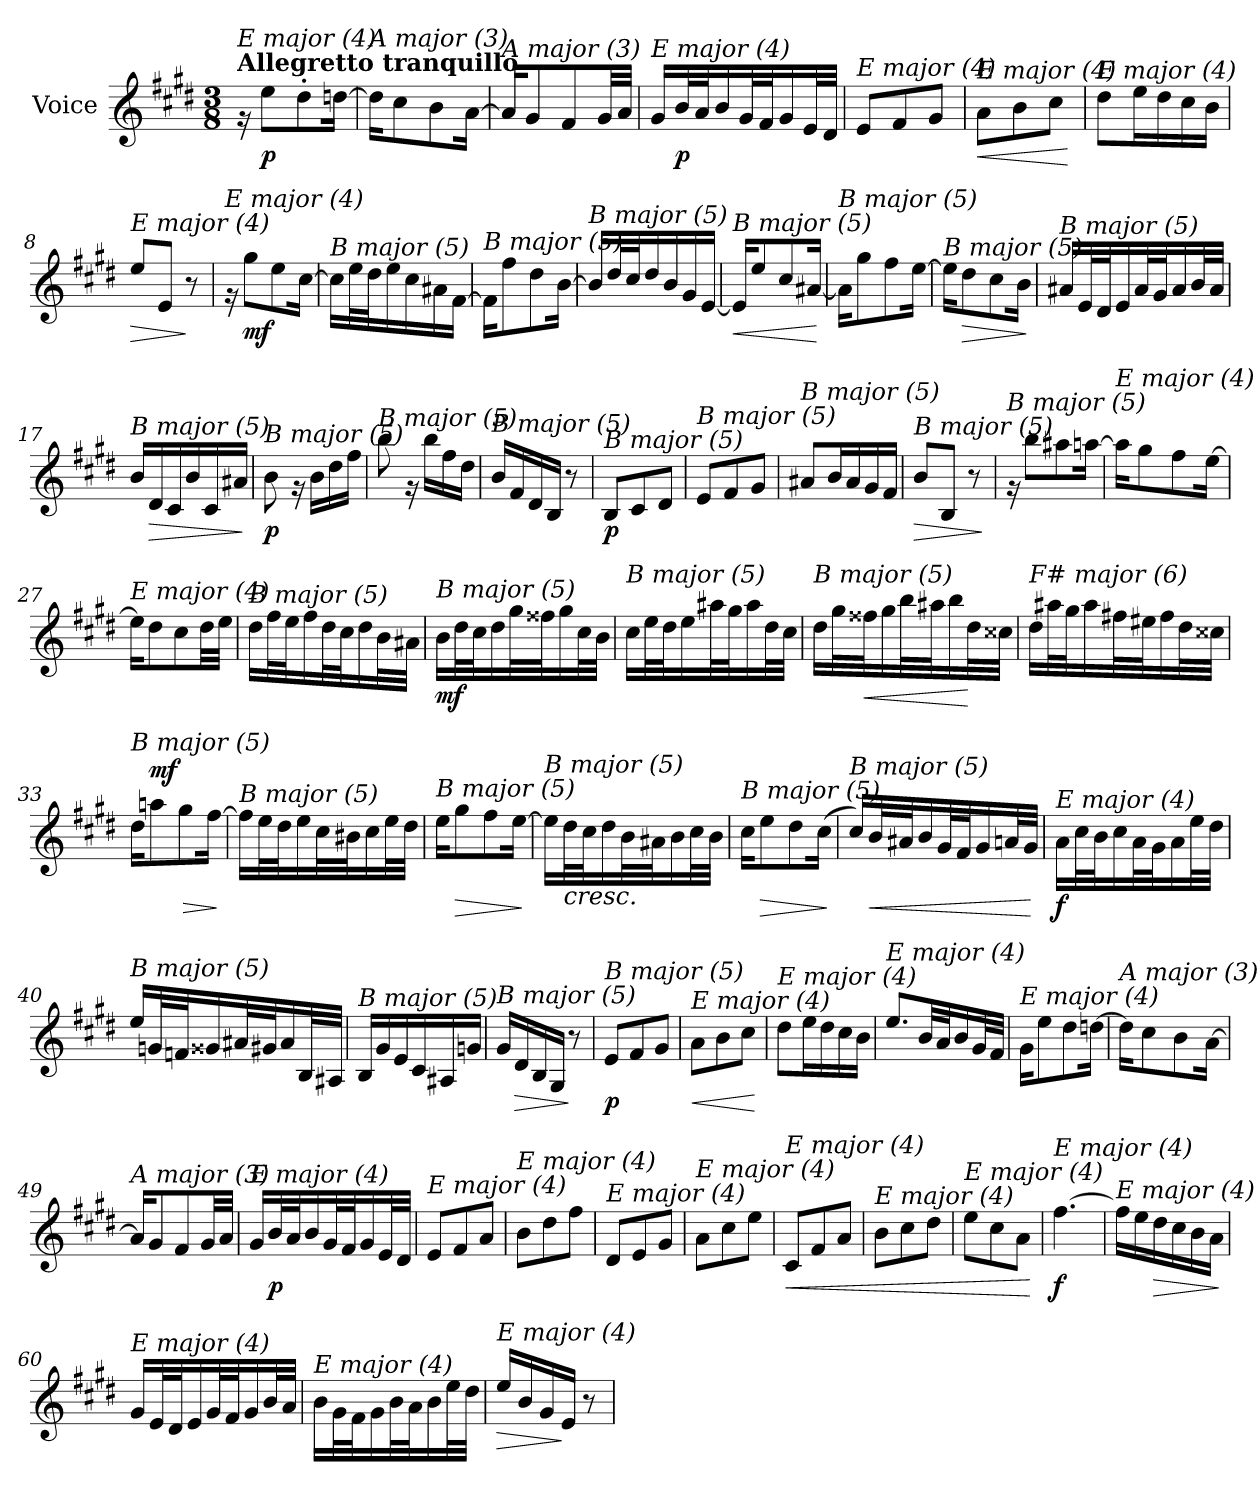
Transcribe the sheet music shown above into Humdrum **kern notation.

**kern	**dynam
*part1	*part1
*staff1	*staff1
*I"Voice	*
*I'V	*
*clefG2	*
*k[f#c#g#d#]	*
*M3/8	*
*MM56	*
=1	=1
!LO:TX:a:B:t=Allegretto tranquillo	!
!LO:TX:i:t=E major (4)	!
16rg	.
!	!LO:DY:b
8ee\L	p
8dd#'\	.
[16ddn\Jk	.
=2	=2
!LO:TX:i:t=A major (3)	!
16dd\KL]	.
8cc#\	.
8b\	.
[16a\Jk	.
=3	=3
!LO:TX:i:t=A major (3)	!
16a/KL]	.
8g#/	.
8f#/	.
32g#/LL	.
32a/JJJ	.
=4	=4
!LO:TX:i:t=E major (4)	!
16g#/LL	.
!	!LO:DY:b
32b/L	p
32a/J	.
16b/	.
32g#/L	.
32f#/J	.
16g#/	.
32e/L	.
32d#/JJJ	.
=5	=5
!LO:TX:i:t=E major (4)	!
8e/L	.
8f#/	.
8g#/J	.
=6	=6
!LO:TX:i:t=E major (4)	!
!	!LO:HP:b
8a\L	<
8b\	.
8cc#\J	.
.	[
=7	=7
!LO:TX:i:t=E major (4)	!
8dd#\L	.
16ee\L	.
16dd#\	.
16cc#\	.
16b\JJ	.
!!LO:LB:g=z
=8	=8
!LO:TX:i:t=E major (4)	!
!	!LO:HP:b
8ee/L	>
8e/J	.
8r	]
=9	=9
!LO:TX:i:t=E major (4)	!
16rg	.
!	!LO:DY:b
8gg#\L	mf
8ee\	.
[16cc#\Jk	.
=10	=10
!LO:TX:i:t=B major (5)	!
16cc#\LL]	.
32ee\L	.
32dd#\J	.
16ee\	.
16cc#\	.
16a#X\	.
[16f#\JJ	.
=11	=11
!LO:TX:i:t=B major (5)	!
16f#\KL]	.
8ff#\	.
8dd#\	.
[16b\Jk	.
=12	=12
!LO:TX:i:t=B major (5)	!
16b/LL]	.
32dd#/L	.
32cc#/J	.
16dd#/	.
16b/	.
16g#/	.
[16e/JJ	.
=13	=13
!LO:TX:i:t=B major (5)	!
!	!LO:HP:b
16e/KL]	<
8ee/	.
8cc#/	.
[16a#X/Jk	.
.	[
=14	=14
!LO:TX:i:t=B major (5)	!
16a#\KL]	.
8gg#\	.
8ff#\	.
[16ee\Jk	.
=15	=15
!LO:TX:i:t=B major (5)	!
16ee\KL]	.
!	!LO:HP:b
8dd#\	>
8cc#\	.
16b\Jk	.
.	]
!!LO:LB:g=z
=16	=16
!LO:TX:i:t=B major (5)	!
16a#X/LL	.
32e/L	.
32d#/J	.
16e/	.
32a#/L	.
32g#/J	.
16a#/	.
32b/L	.
32a#/JJJ	.
=17	=17
!LO:TX:i:t=B major (5)	!
16b/LL	.
!	!LO:HP:b
16d#/	>
16c#/	.
16b/	.
16c#/	.
16a#X/JJ	.
.	]
=18	=18
!LO:TX:i:t=B major (5)	!
!	!LO:DY:b
8b\	p
16rg	.
16b\LL	.
16dd#\	.
16ff#\JJ	.
=19	=19
!LO:TX:i:t=B major (5)	!
8bb\	.
16rg	.
16bb\LL	.
16ff#\	.
16dd#\JJ	.
=20	=20
!LO:TX:i:t=B major (5)	!
16b/LL	.
16f#/	.
16d#/	.
16B/JJ	.
8r	.
=21	=21
!LO:TX:i:t=B major (5)	!
!	!LO:DY:b
8B/L	p
8c#/	.
8d#/J	.
=22	=22
!LO:TX:i:t=B major (5)	!
8e/L	.
8f#/	.
8g#/J	.
!!LO:LB:g=z
=23	=23
!LO:TX:i:t=B major (5)	!
8a#X/L	.
16b/L	.
16a#/	.
16g#/	.
16f#/JJ	.
=24	=24
!LO:TX:i:t=B major (5)	!
!	!LO:HP:b
8b/L	>
8B/J	.
8r	.
.	]
=25	=25
!LO:TX:i:t=B major (5)	!
16rg	.
8bb\L	.
8aa#X\	.
[16aan\Jk	.
=26	=26
!LO:TX:i:t=E major (4)	!
16aa\KL]	.
8gg#\	.
8ff#\	.
[16ee\Jk	.
=27	=27
!LO:TX:i:t=E major (4)	!
16ee\KL]	.
8dd#\	.
8cc#\	.
32dd#\LL	.
32ee\JJJ	.
=28	=28
!LO:TX:i:t=B major (5)	!
16dd#\LL	.
32ff#\L	.
32ee\J	.
16ff#\	.
32dd#\L	.
32cc#\J	.
16dd#\	.
32b\L	.
32a#X\JJJ	.
!!LO:LB:g=z
=29	=29
!LO:TX:i:t=B major (5)	!
!	!LO:DY:b
16b\LL	mf
32dd#\L	.
32cc#\J	.
16dd#\	.
32gg#\L	.
32ff##Xi\J	.
16gg#\	.
32cc#\L	.
32b\JJJ	.
=30	=30
!LO:TX:i:t=B major (5)	!
16cc#\LL	.
32ee\L	.
32dd#\J	.
16ee\	.
32aa#X\L	.
32gg#\J	.
16aa#\	.
32dd#\L	.
32cc#\JJJ	.
=31	=31
!LO:TX:i:t=B major (5)	!
16dd#\LL	.
32gg#\L	.
!	!LO:HP:b
32ff##Xi\J	<
16gg#\	.
32bb\L	.
32aa#X\J	.
16bb\	.
32dd#\L	[
32cc##Xi\JJJ	.
!!LO:LB:g=z
=32	=32
!LO:TX:i:t=F# major (6)	!
16dd#\LL	.
32aa#X\L	.
32gg#\J	.
16aa#\	.
32ff#X\L	.
32ee#Xi\J	.
16ff#\	.
32dd#\L	.
32cc##Xi\JJJ	.
=33	=33
!LO:TX:i:t=B major (5)	!
16dd#\KL	.
!	!LO:HP:b
!	!LO:DY:n=1:a
8aan\	> mf
8gg#\	.
[16ff#\Jk	.
.	]
=34	=34
!LO:TX:i:t=B major (5)	!
16ff#\LL]	.
32ee\L	.
32dd#\J	.
16ee\	.
32cc#\L	.
32b#Xi\J	.
16cc#\	.
32ee\L	.
32dd#\JJJ	.
=35	=35
!LO:TX:i:t=B major (5)	!
16ee\KL	.
!	!LO:HP:b
8gg#\	>
8ff#\	.
[16ee\Jk	.
.	]
=36	=36
!LO:TX:i:t=B major (5)	!
16ee\LL]	.
!LO:TX:b:i:t=cresc.	!
32dd#\L	.
32cc#\J	.
16dd#\	.
32b\L	.
32a#X\J	.
16b\	.
32cc#\L	.
32b\JJJ	.
!!LO:LB:g=z
=37	=37
!LO:TX:i:t=B major (5)	!
16cc#\KL	.
!	!LO:HP:b
8ee\	>
8dd#\	.
(>16cc#\Jk	.
.	]
=38	=38
!LO:TX:i:t=B major (5)	!
16cc#/LL)	.
!	!LO:HP:b
32b/L	<
32a#X/J	.
16b/	.
32g#/L	.
32f#/J	.
16g#/	.
32an/L	.
32g#/JJJ	.
.	[
=39	=39
!LO:TX:i:t=E major (4)	!
!	!LO:DY:b
16a\LL	f
32cc#\L	.
32b\J	.
16cc#\	.
32a\L	.
32g#\J	.
16a\	.
32ee\L	.
32dd#\JJJ	.
=40	=40
!LO:TX:i:t=B major (5)	!
16ee/LL	.
32gnj/L	.
32fnj/J	.
16g##j/	.
32a#X/L	.
32g#/J	.
16a#/	.
32B/L	.
32A#X/JJJ	.
!!LO:LB:g=z
=41	=41
!LO:TX:i:t=B major (5)	!
16B/LL	.
16g#/	.
16e/	.
16c#/	.
16A#X/	.
16gnj/JJ	.
=42	=42
!LO:TX:i:t=B major (5)	!
16g#/LL	.
!	!LO:HP:b
16d#/	>
16B/	.
16G#/JJ	.
8r	]
=43	=43
!LO:TX:i:t=B major (5)	!
!	!LO:DY:b
8e/L	p
8f#/	.
8g#/J	.
=44	=44
!LO:TX:i:t=E major (4)	!
!	!LO:HP:b
8a\L	<
8b\	.
8cc#\J	.
.	[
=45	=45
!LO:TX:i:t=E major (4)	!
8dd#\L	.
16ee\L	.
16dd#\	.
16cc#\	.
16b\JJ	.
=46	=46
!LO:TX:i:t=E major (4)	!
8.ee/L	.
32b/LL	.
32a/J	.
16b/	.
32g#/L	.
32f#/JJJ	.
=47	=47
!LO:TX:i:t=E major (4)	!
16g#\KL	.
8ee\	.
8dd#\	.
[16ddn\Jk	.
!!LO:LB:g=z
=48	=48
!LO:TX:i:t=A major (3)	!
16dd\KL]	.
8cc#\	.
8b\	.
[16a\Jk	.
=49	=49
!LO:TX:i:t=A major (3)	!
16a/KL]	.
8g#/	.
8f#/	.
32g#/LL	.
32a/JJJ	.
=50	=50
!LO:TX:i:t=E major (4)	!
16g#/LL	.
!	!LO:DY:b
32b/L	p
32a/J	.
16b/	.
32g#/L	.
32f#/J	.
16g#/	.
32e/L	.
32d#/JJJ	.
=51	=51
!LO:TX:i:t=E major (4)	!
8e/L	.
8f#/	.
8a/J	.
=52	=52
!LO:TX:i:t=E major (4)	!
8b\L	.
8dd#\	.
8ff#\J	.
=53	=53
!LO:TX:i:t=E major (4)	!
8d#/L	.
8e/	.
8g#/J	.
=54	=54
!LO:TX:i:t=E major (4)	!
8a\L	.
8cc#\	.
8ee\J	.
=55	=55
!LO:TX:i:t=E major (4)	!
!	!LO:HP:b
8c#/L	<
8f#/	.
8a/J	.
=56	=56
!LO:TX:i:t=E major (4)	!
8b\L	.
8cc#\	.
8dd#\J	.
!!LO:LB:g=z
=57	=57
!LO:TX:i:t=E major (4)	!
8ee\L	.
8cc#\	.
8a\J	.
.	[
=58	=58
!LO:TX:i:t=E major (4)	!
!	!LO:DY:b
[4.ff#\	f
=59	=59
!LO:TX:i:t=E major (4)	!
16ff#\LL]	.
16ee\	.
!	!LO:HP:b
16dd#\	>
16cc#\	.
16b\	.
16a\JJ	.
.	]
=60	=60
!LO:TX:i:t=E major (4)	!
16g#/LL	.
32e/L	.
32d#/J	.
16e/	.
32g#/L	.
32f#/J	.
16g#/	.
32b/L	.
32a/JJJ	.
=61	=61
!LO:TX:i:t=E major (4)	!
16b\LL	.
32g#\L	.
32f#\J	.
16g#\	.
32b\L	.
32a\J	.
16b\	.
32ee\L	.
32dd#\JJJ	.
=62	=62
!LO:TX:i:t=E major (4)	!
!	!LO:HP:b
16ee/LL	>
16b/	.
16g#/	.
16e/JJ	]
8r	.
=	=
*-	*-
